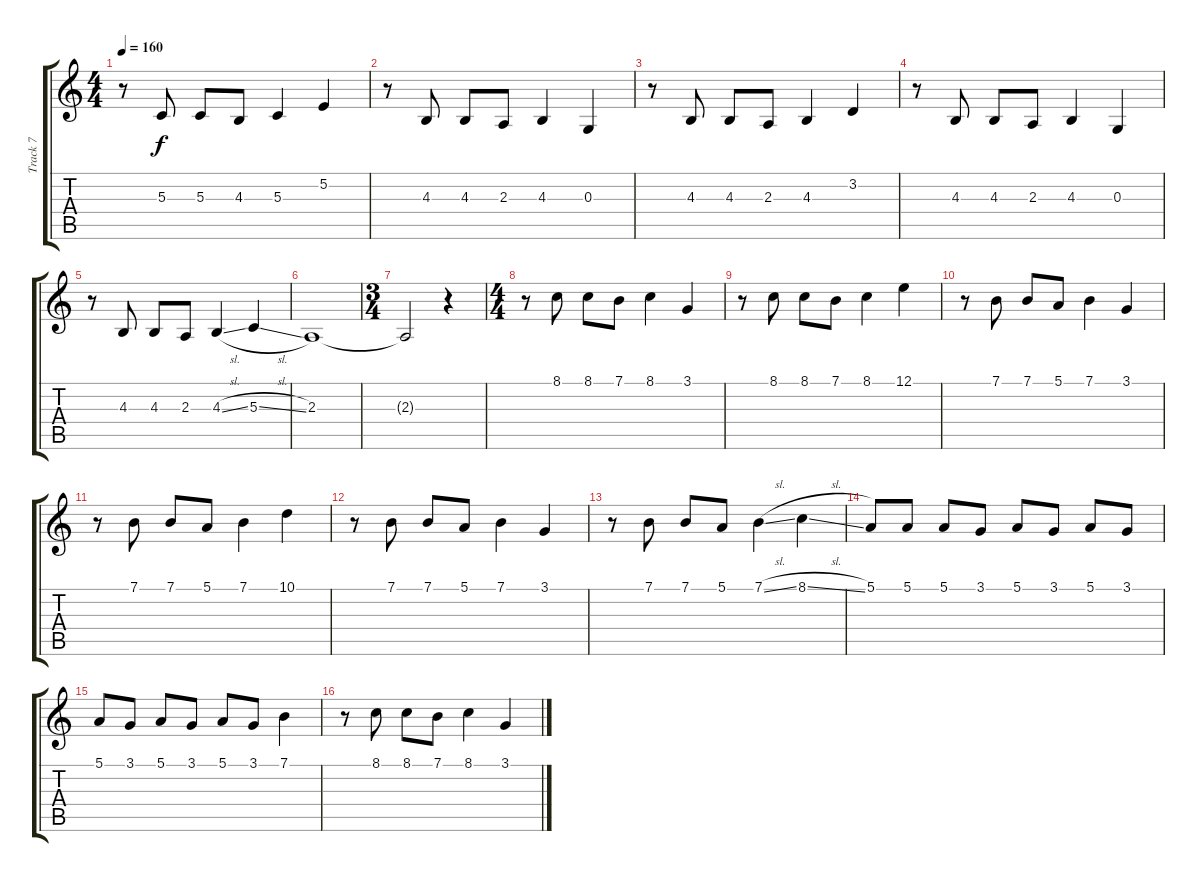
\track ("Track 7" "Track 7") {instrument flute}
\staff {score tabs}
\tuning (E4 B3 G3 D3 A2 E2) {hide}
\ts (4 4)
\tempo 160
\clef g2
\ks c
r.8{dy f} 5.3.8 5.3.8 4.3.8 5.3.4 5.2.4 |
r.8 4.3.8 4.3.8 2.3.8 4.3.4 0.3.4 |
r.8 4.3.8 4.3.8 2.3.8 4.3.4 3.2.4 |
r.8 4.3.8 4.3.8 2.3.8 4.3.4 0.3.4 |
r.8 4.3.8 4.3.8 2.3.8 4.3{sl}.4 5.3{sl}.4 |
2.3.1 |
\ts (3 4)
2.3{t}.2 r.4 |
\ts (4 4)
r.8 8.1.8 8.1.8 7.1.8 8.1.4 3.1.4 |
r.8 8.1.8 8.1.8 7.1.8 8.1.4 12.1.4 |
r.8 7.1.8 7.1.8 5.1.8 7.1.4 3.1.4 |
r.8 7.1.8 7.1.8 5.1.8 7.1.4 10.1.4 |
r.8 7.1.8 7.1.8 5.1.8 7.1.4 3.1.4 |
r.8 7.1.8 7.1.8 5.1.8 7.1{sl}.4 8.1{sl}.4 |
5.1.8 5.1.8 5.1.8 3.1.8 5.1.8 3.1.8 5.1.8 3.1.8 |
5.1.8 3.1.8 5.1.8 3.1.8 5.1.8 3.1.8 7.1.4 |
r.8 8.1.8 8.1.8 7.1.8 8.1.4 3.1.4
